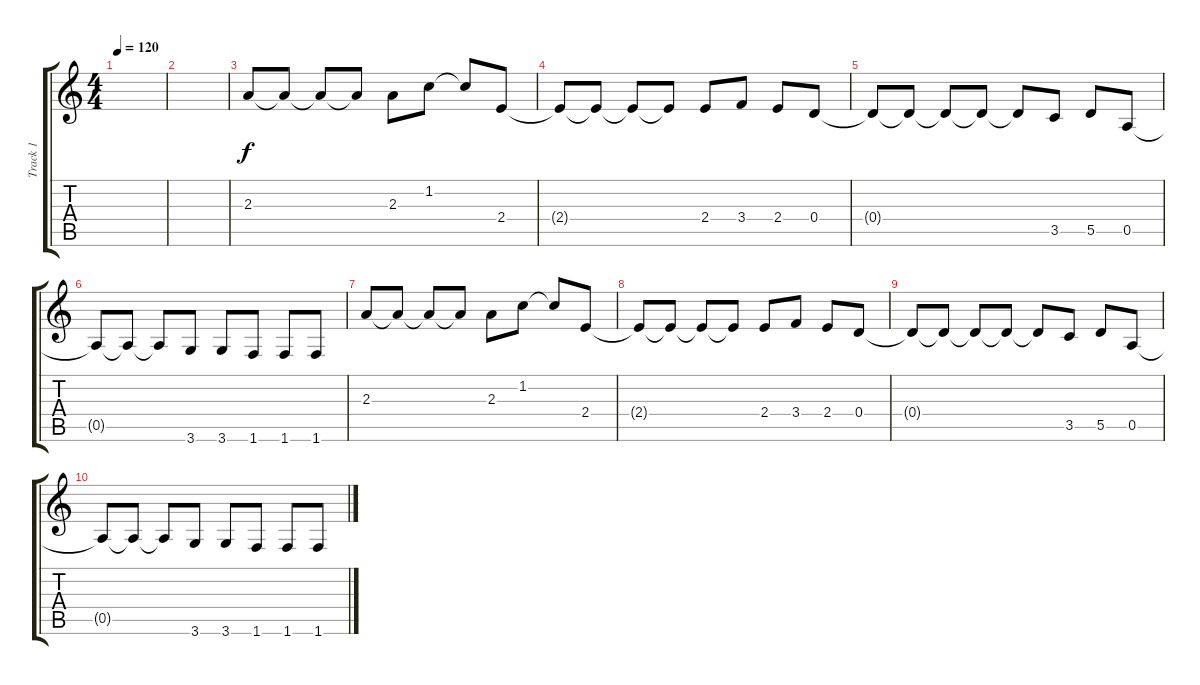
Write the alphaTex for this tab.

\track ("Track 1" "Track 1") {instrument distortionguitar}
\staff {score tabs}
\tuning (E4 B3 G3 D3 A2 E2) {hide}
\ts (4 4)
\tempo 120
\clef g2
\ks c
|
|
2.3.8 2.3{t}.8 2.3{t}.8 2.3{t}.8 2.3.8 1.2.8 1.2{t}.8 2.4.8 |
2.4{t}.8 2.4{t}.8 2.4{t}.8 2.4{t}.8 2.4.8 3.4.8 2.4.8 0.4.8 |
0.4{t}.8 0.4{t}.8 0.4{t}.8 0.4{t}.8 0.4{t}.8 3.5.8 5.5.8 0.5.8 |
0.5{t}.8 0.5{t}.8 0.5{t}.8 3.6.8 3.6.8 1.6.8 1.6.8 1.6.8 |
2.3.8 2.3{t}.8 2.3{t}.8 2.3{t}.8 2.3.8 1.2.8 1.2{t}.8 2.4.8 |
2.4{t}.8 2.4{t}.8 2.4{t}.8 2.4{t}.8 2.4.8 3.4.8 2.4.8 0.4.8 |
0.4{t}.8 0.4{t}.8 0.4{t}.8 0.4{t}.8 0.4{t}.8 3.5.8 5.5.8 0.5.8 |
0.5{t}.8 0.5{t}.8 0.5{t}.8 3.6.8 3.6.8 1.6.8 1.6.8 1.6.8
